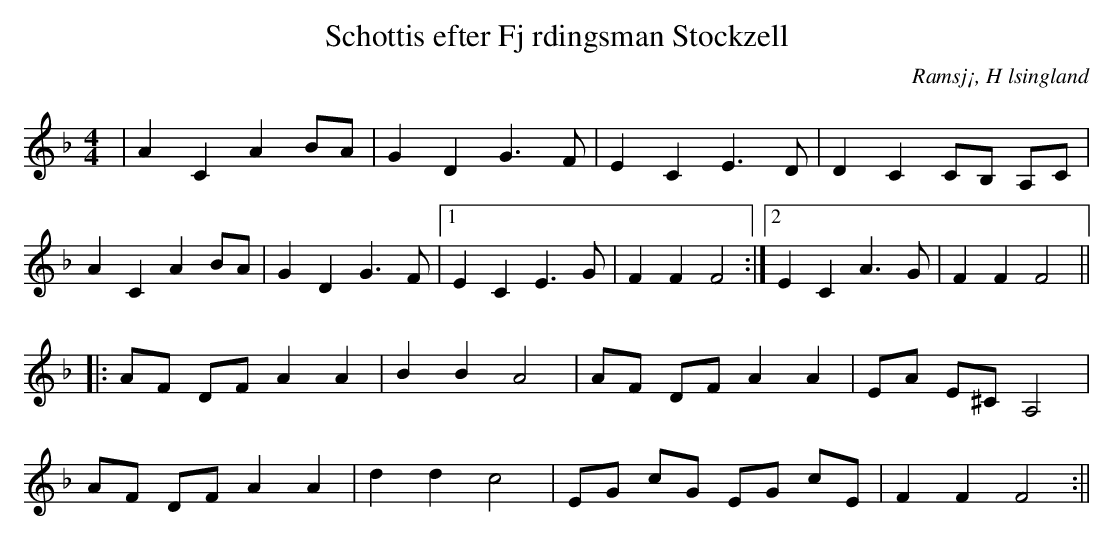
X:1
T: Schottis efter Fj rdingsman Stockzell
O: Ramsj¡, H lsingland
M: 4/4
L: 1/8
K: F
|A2 C2 A2 BA|G2 D2 G2>F2|E2 C2 E2>D2|D2 C2 CB, A,C|
A2 C2 A2 BA|G2 D2 G2>F2|1 E2 C2 E2>G2|F2 F2 F4:|2 E2 C2 A2>G2|F2 F2 F4||
|:AF DF A2 A2| B2 B2 A4|AF DF A2 A2|EA E^C A,4|
AF DF A2 A2| d2 d2 c4|EG cG EG cE|F2 F2 F4:||
